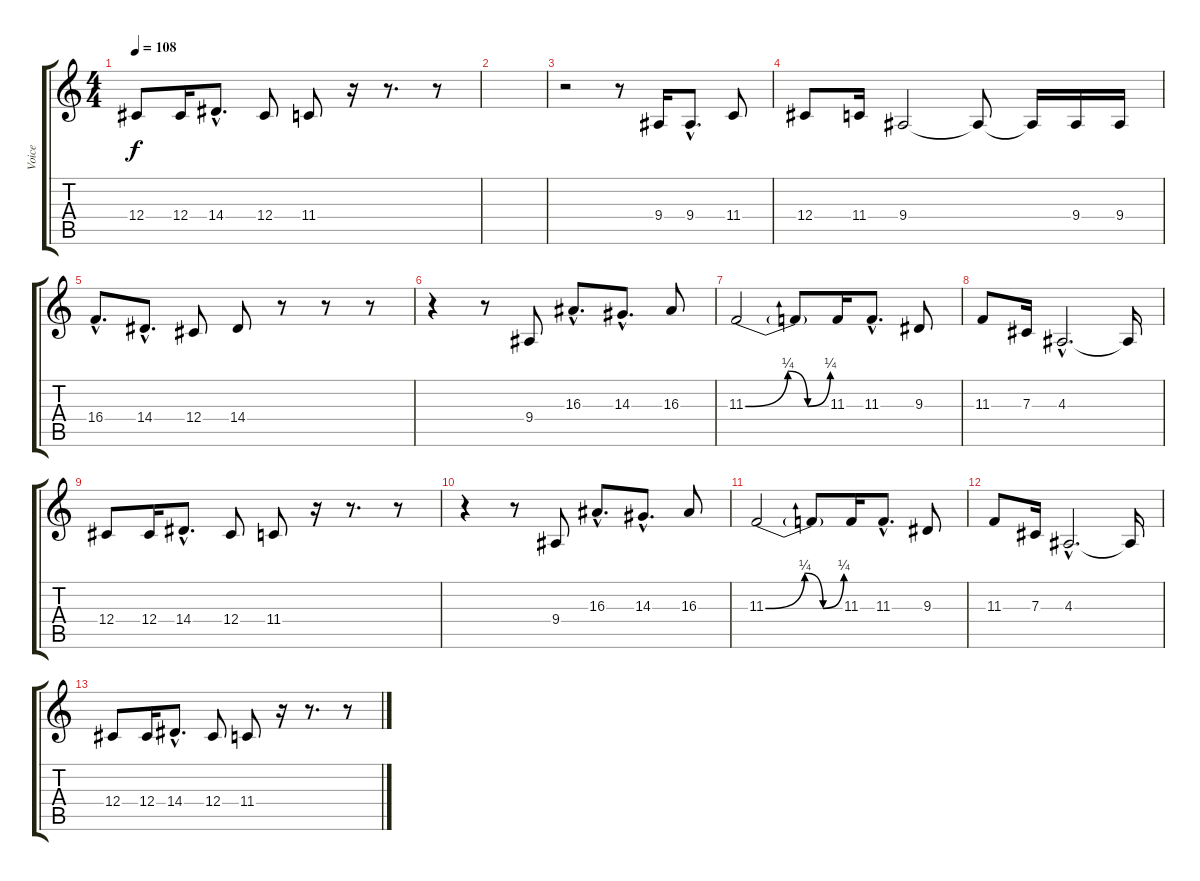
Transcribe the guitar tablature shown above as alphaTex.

\track ("Voice" "Voice") {instrument tenorsax}
\staff {score tabs}
\tuning (Eb4 Bb3 Gb3 Db3 Ab2 Eb2) {hide}
\ts (4 4)
\tempo 108
\clef g2
\ks c
12.4.8{dy f} 12.4.16 14.4{hac}.8{d} 12.4.8 11.4.8 r.16 r.8{d} r.8 |
|
r.2 r.8 9.4.16 9.4{hac}.8{d} 11.4.8 |
12.4.8 11.4.16 9.4.2 9.4{t}.8 9.4{t}.16 9.4.16 9.4.16 |
16.4{hac}.8{d} 14.4{hac}.8{d} 12.4.8 14.4.8 r.8 r.8 r.8 |
r.4 r.8 9.4.8 16.3{hac}.8{d} 14.3{hac}.8{d} 16.3.8 |
11.3{be (custom 0 0 30 1 44 0 60 1)}.2 11.3{t}.8 11.3.16 11.3{hac}.8{d} 9.3.8 |
11.3.8 7.3.16 4.3{hac}.2{d} 4.3{t}.16 |
12.4.8 12.4.16 14.4{hac}.8{d} 12.4.8 11.4.8 r.16 r.8{d} r.8 |
r.4 r.8 9.4.8 16.3{hac}.8{d} 14.3{hac}.8{d} 16.3.8 |
11.3{be (custom 0 0 30 1 44 0 60 1)}.2 11.3{t}.8 11.3.16 11.3{hac}.8{d} 9.3.8 |
11.3.8 7.3.16 4.3{hac}.2{d} 4.3{t}.16 |
12.4.8 12.4.16 14.4{hac}.8{d} 12.4.8 11.4.8 r.16 r.8{d} r.8
